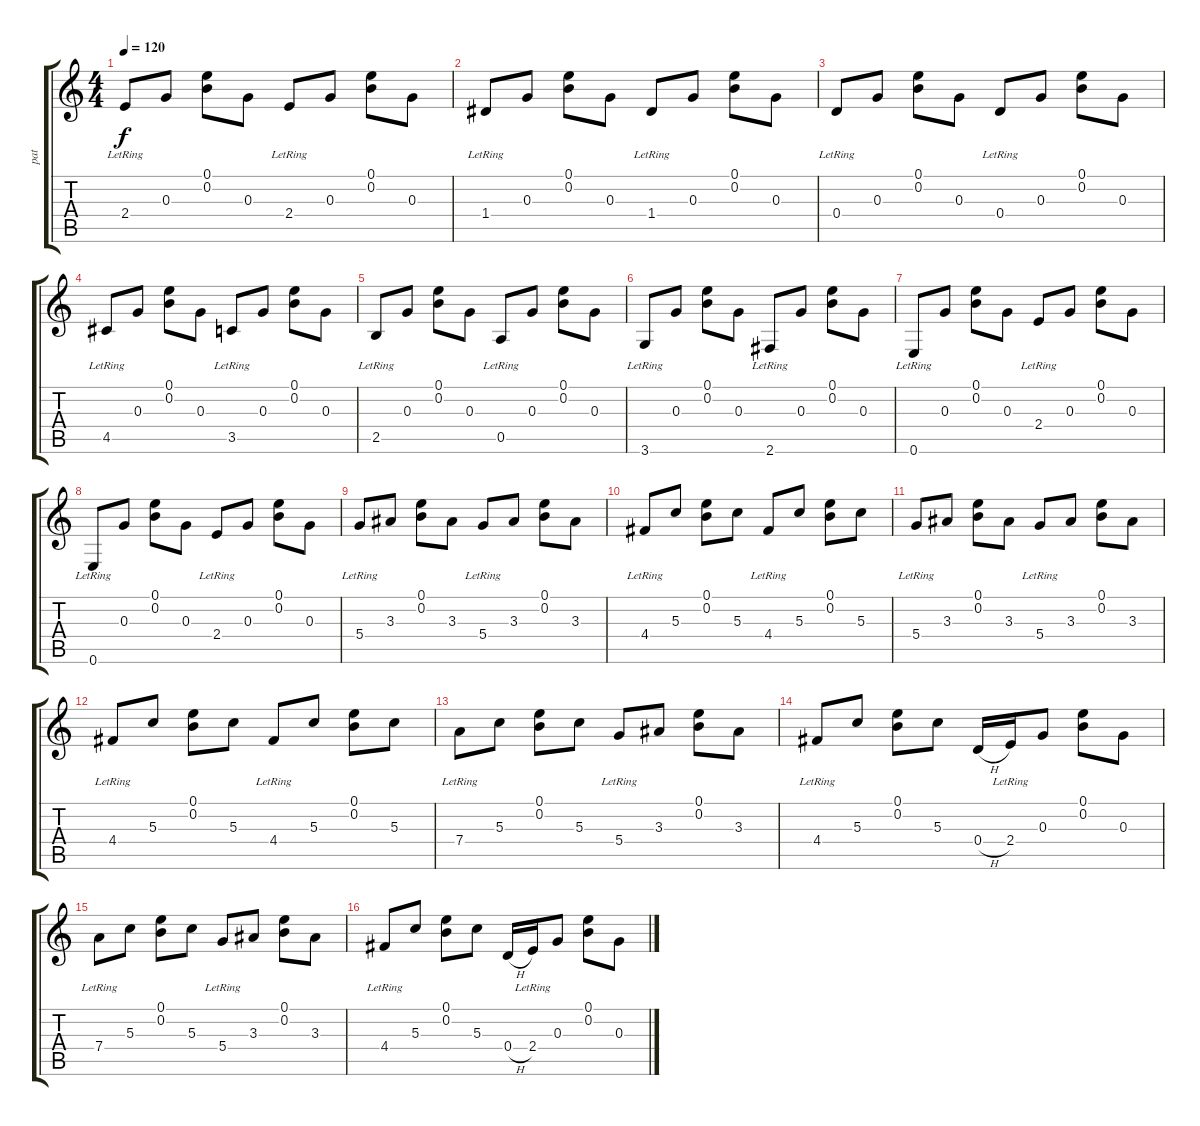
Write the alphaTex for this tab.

\track ("pat" "pat") {instrument acousticguitarsteel}
\staff {score tabs}
\tuning (E4 B3 G3 D3 A2 E2) {hide}
\ts (4 4)
\tempo 120
\clef g2
\ks c
2.4{lr}.8{dy f} 0.3.8 (0.1 0.2).8 0.3.8 2.4{lr}.8 0.3.8 (0.1 0.2).8 0.3.8 |
1.4{lr}.8 0.3.8 (0.1 0.2).8 0.3.8 1.4{lr}.8 0.3.8 (0.1 0.2).8 0.3.8 |
0.4{lr}.8 0.3.8 (0.1 0.2).8 0.3.8 0.4{lr}.8 0.3.8 (0.1 0.2).8 0.3.8 |
4.5{lr}.8 0.3.8 (0.1 0.2).8 0.3.8 3.5{lr}.8 0.3.8 (0.1 0.2).8 0.3.8 |
2.5{lr}.8 0.3.8 (0.1 0.2).8 0.3.8 0.5{lr}.8 0.3.8 (0.1 0.2).8 0.3.8 |
3.6{lr}.8 0.3.8 (0.1 0.2).8 0.3.8 2.6{lr}.8 0.3.8 (0.1 0.2).8 0.3.8 |
0.6{lr}.8 0.3.8 (0.1 0.2).8 0.3.8 2.4{lr}.8 0.3.8 (0.1 0.2).8 0.3.8 |
0.6{lr}.8 0.3.8 (0.1 0.2).8 0.3.8 2.4{lr}.8 0.3.8 (0.1 0.2).8 0.3.8 |
5.4{lr}.8 3.3.8 (0.1 0.2).8 3.3.8 5.4{lr}.8 3.3.8 (0.1 0.2).8 3.3.8 |
4.4{lr}.8 5.3.8 (0.1 0.2).8 5.3.8 4.4{lr}.8 5.3.8 (0.1 0.2).8 5.3.8 |
5.4{lr}.8 3.3.8 (0.1 0.2).8 3.3.8 5.4{lr}.8 3.3.8 (0.1 0.2).8 3.3.8 |
4.4{lr}.8 5.3.8 (0.1 0.2).8 5.3.8 4.4{lr}.8 5.3.8 (0.1 0.2).8 5.3.8 |
7.4{lr}.8 5.3.8 (0.1 0.2).8 5.3.8 5.4{lr}.8 3.3.8 (0.1 0.2).8 3.3.8 |
4.4{lr}.8 5.3.8 (0.1 0.2).8 5.3.8 0.4{h}.16 2.4{lr}.16 0.3.8 (0.1 0.2).8 0.3.8 |
7.4{lr}.8 5.3.8 (0.1 0.2).8 5.3.8 5.4{lr}.8 3.3.8 (0.1 0.2).8 3.3.8 |
4.4{lr}.8 5.3.8 (0.1 0.2).8 5.3.8 0.4{h}.16 2.4{lr}.16 0.3.8 (0.1 0.2).8 0.3.8
